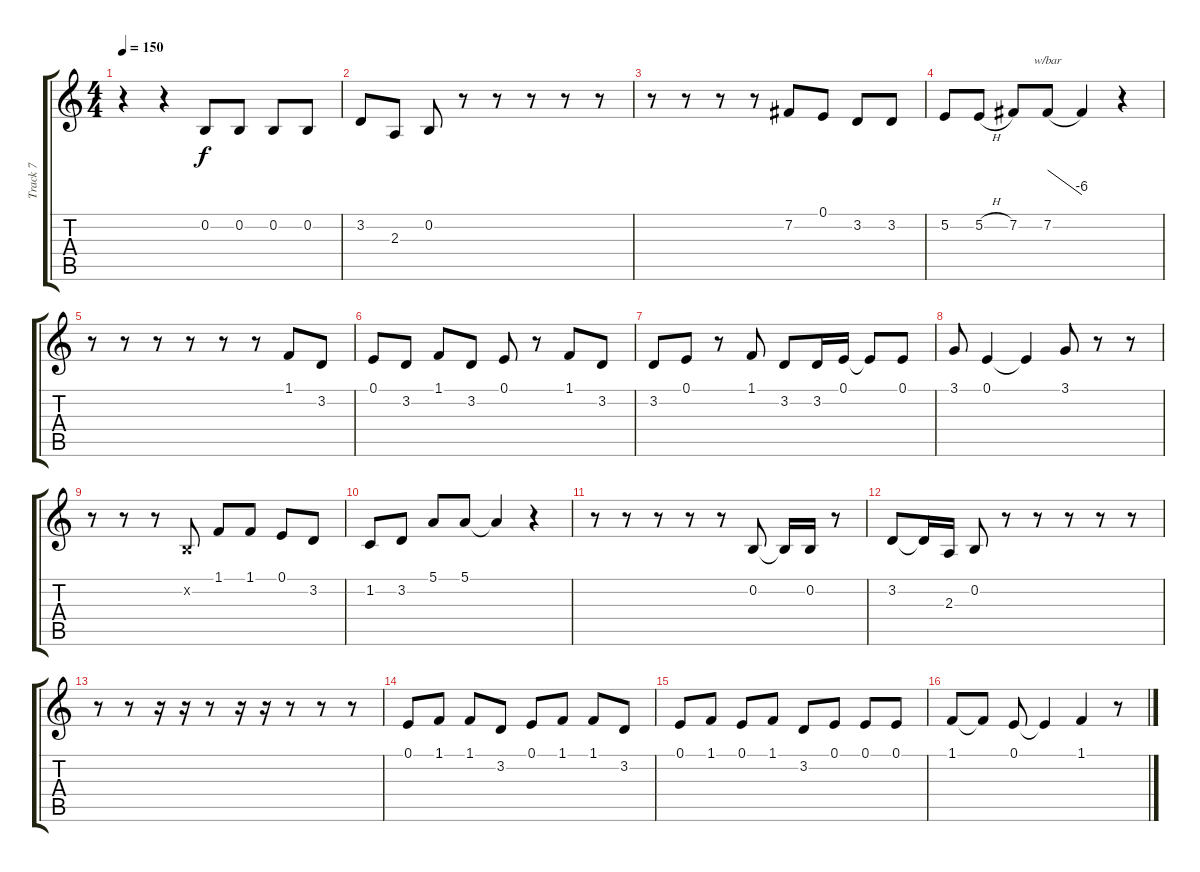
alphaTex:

\track ("Track 7" "Track 7") {instrument tenorsax}
\staff {score tabs}
\tuning (E4 B3 G3 D3 A2 E2) {hide}
\ts (4 4)
\tempo 150
\clef g2
\ks c
r.4{dy f} r.4 0.2.8 0.2.8 0.2.8 0.2.8 |
3.2.8 2.3.8 0.2.8 r.8 r.8 r.8 r.8 r.8 |
r.8 r.8 r.8 r.8 7.2.8 0.1.8 3.2.8 3.2.8 |
5.2.8 5.2{h}.8 7.2.8 7.2.8{tbe (dive default 45 0 60 -24)} 7.2{t}.4 r.4 |
r.8 r.8 r.8 r.8 r.8 r.8 1.1.8 3.2.8 |
0.1.8 3.2.8 1.1.8 3.2.8 0.1.8 r.8 1.1.8 3.2.8 |
3.2.8 0.1.8 r.8 1.1.8 3.2.8 3.2.16 0.1.16 0.1{t}.8 0.1.8 |
3.1.8 0.1.4 0.1{t}.4 3.1.8 r.8 r.8 |
r.8 r.8 r.8 0.2{x}.8 1.1.8 1.1.8 0.1.8 3.2.8 |
1.2.8 3.2.8 5.1.8 5.1.8 5.1{t}.4 r.4 |
r.8 r.8 r.8 r.8 r.8 0.2.8 0.2{t}.16 0.2.16 r.8 |
3.2.8 3.2{t}.16 2.3.16 0.2.8 r.8 r.8 r.8 r.8 r.8 |
r.8 r.8 r.16 r.16 r.8 r.16 r.16 r.8 r.8 r.8 |
0.1.8 1.1.8 1.1.8 3.2.8 0.1.8 1.1.8 1.1.8 3.2.8 |
0.1.8 1.1.8 0.1.8 1.1.8 3.2.8 0.1.8 0.1.8 0.1.8 |
1.1.8 1.1{t}.8 0.1.8 0.1{t}.4 1.1.4 r.8
